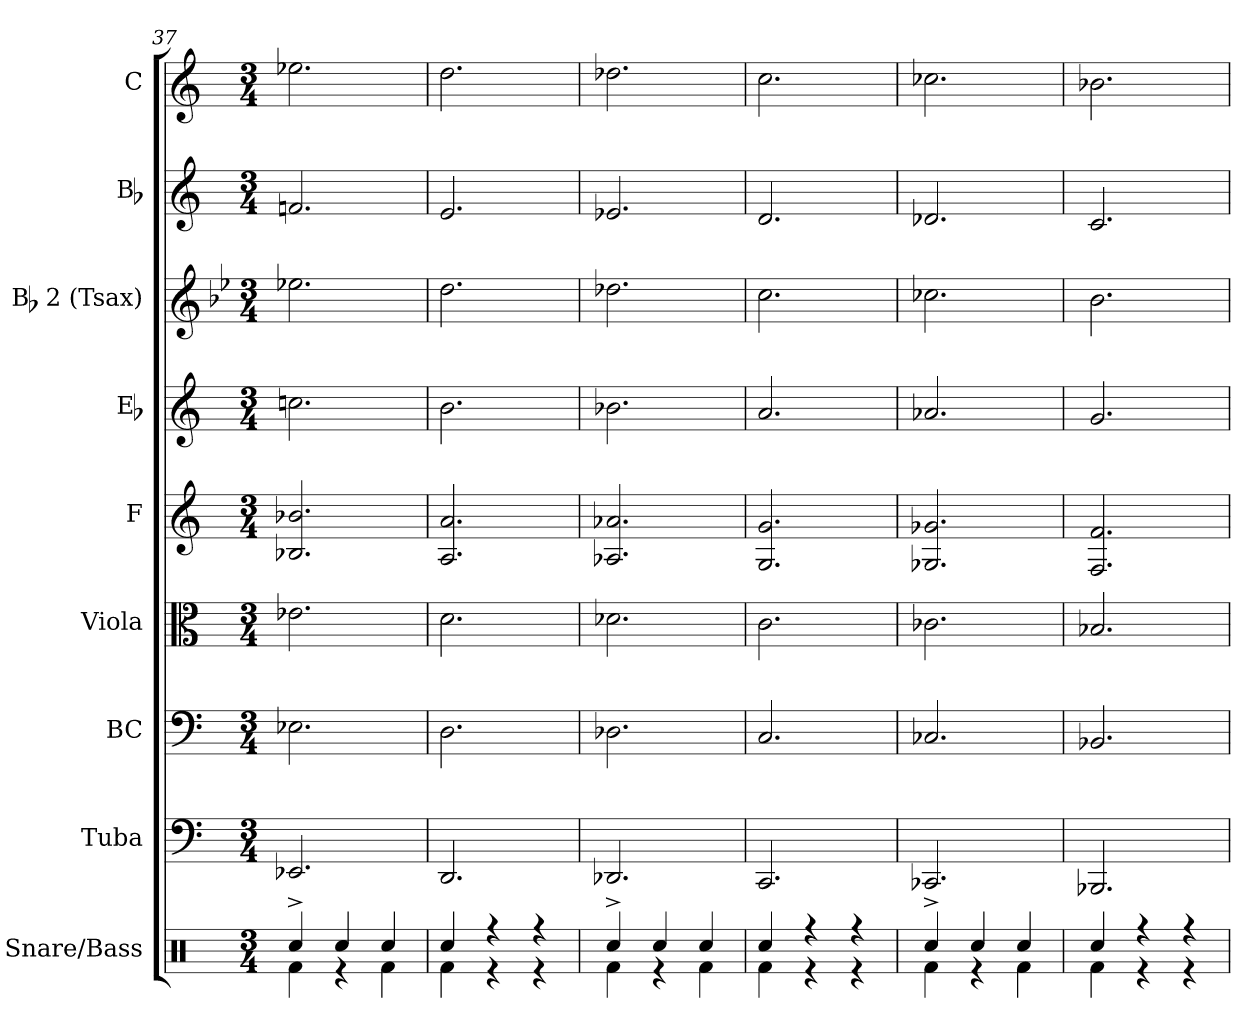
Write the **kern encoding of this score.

**kern	**kern	**kern	**kern	**kern	**kern	**kern	**kern	**kern
*part9	*part8	*part7	*part6	*part5	*part4	*part3	*part2	*part1
*staff9	*staff8	*staff7	*staff6	*staff5	*staff4	*staff3	*staff2	*staff1
*I"Snare/Bass	*I"Tuba	*I"BC	*I"Viola	*I"F	*I"Eb	*I"Bb 2 (Tsax)	*I"Bb	*I"C
*	*I'Tba.	*I'BC	*I'Vla.	*I'F	*I'Eb	*I'Bb2	*I'Bb	*I'C
*clefX	*clefF4	*clefF4	*clefC3	*clefG2	*clefG2	*clefG2	*clefG2	*clefG2
*	*	*	*	*ITrd4c7	*ITrd5c9	*ITrd8c14	*ITrd1c2	*
*k[]	*k[]	*k[]	*k[]	*k[b-]	*k[b-e-a-]	*k[b-e-]	*k[b-e-]	*k[]
*M3/4	*M3/4	*M3/4	*M3/4	*M3/4	*M3/4	*M3/4	*M3/4	*M3/4
=37	=37	=37	=37	=37	=37	=37	=37	=37
*^	*	*	*	*	*	*	*	*
4Rcc^i/	4Rfi\	2.EE-Xi/	2.E-Xi\	2.e-Xi\	2.E-Xi/ 2.e-Xi	2.e-Xi\	2.e-Xi\	2.e-Xi/	2.ee-Xi\
4Rcci/	4r	.	.	.	.	.	.	.	.
4Rcci/	4Rfi\	.	.	.	.	.	.	.	.
=38	=38	=38	=38	=38	=38	=38	=38	=38	=38
4Rcci/	4Rfi\	2.DDi/	2.Di\	2.di\	2.Di/ 2.di	2.di\	2.di\	2.di/	2.ddi\
4r	4r	.	.	.	.	.	.	.	.
4r	4r	.	.	.	.	.	.	.	.
=39	=39	=39	=39	=39	=39	=39	=39	=39	=39
4Rcc^i/	4Rfi\	2.DD-Xi/	2.D-Xi\	2.d-Xi\	2.D-Xi/ 2.d-Xi	2.d-Xi\	2.d-Xi\	2.d-Xi/	2.dd-Xi\
4Rcci/	4r	.	.	.	.	.	.	.	.
4Rcci/	4Rfi\	.	.	.	.	.	.	.	.
=40	=40	=40	=40	=40	=40	=40	=40	=40	=40
4Rcci/	4Rfi\	2.CCi/	2.Ci/	2.ci\	2.Ci/ 2.ci	2.ci/	2.ci\	2.ci/	2.cci\
4r	4r	.	.	.	.	.	.	.	.
4r	4r	.	.	.	.	.	.	.	.
!!LO:PB:g=z
=41	=41	=41	=41	=41	=41	=41	=41	=41	=41
4Rcc^i/	4Rfi\	2.CC-Xi/	2.C-Xi/	2.c-Xi\	2.C-Xi/ 2.c-Xi	2.c-Xi/	2.c-Xi\	2.c-Xi/	2.cc-Xi\
4Rcci/	4r	.	.	.	.	.	.	.	.
4Rcci/	4Rfi\	.	.	.	.	.	.	.	.
=42	=42	=42	=42	=42	=42	=42	=42	=42	=42
4Rcci/	4Rfi\	2.BBB-Xi/	2.BB-Xi/	2.B-Xi/	2.BB-i/ 2.B-i	2.B-i/	2.B-i\	2.B-i/	2.b-Xi\
4r	4r	.	.	.	.	.	.	.	.
4r	4r	.	.	.	.	.	.	.	.
*v	*v	*	*	*	*	*	*	*	*
=	=	=	=	=	=	=	=	=
*-	*-	*-	*-	*-	*-	*-	*-	*-
